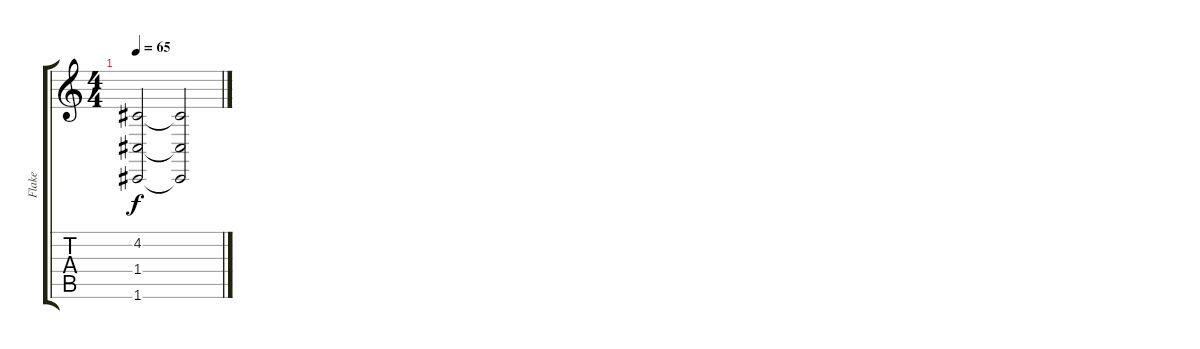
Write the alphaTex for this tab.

\track ("Flake" "Flake") {instrument lead2sawtooth}
\staff {score tabs}
\tuning (D4 A3 F3 C3 G2 C2) {hide}
\ts (4 4)
\tempo 65
\clef g2
\ks c
(4.2{t} 1.4{t} 1.6{t}).2{dy f volume 9} (4.2{t} 1.4{t} 1.6{t}).2{volume 8}
